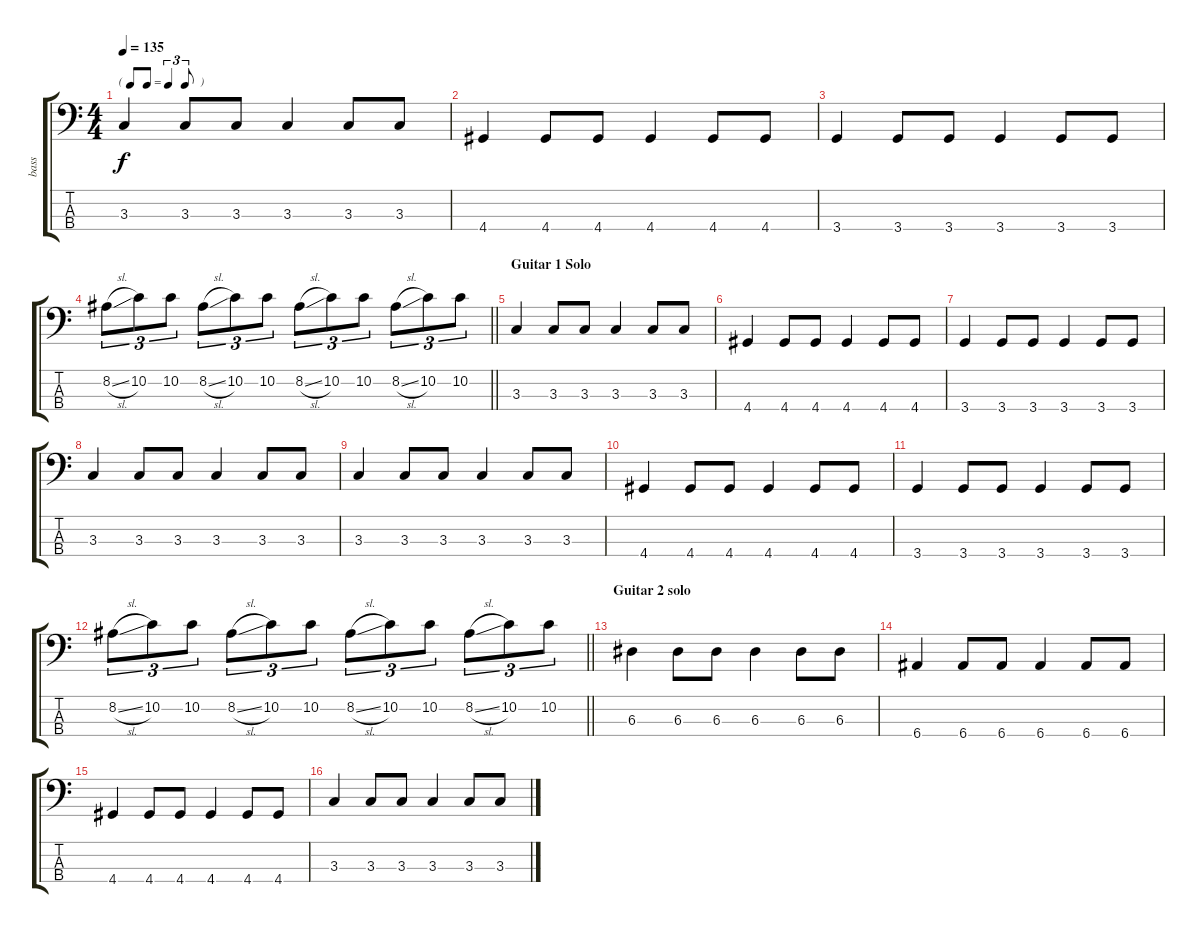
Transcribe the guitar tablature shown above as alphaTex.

\track ("bass" "bass") {instrument electricbassfinger}
\staff {score tabs}
\tuning (G2 D2 A1 E1) {hide}
\ts (4 4)
\tf triplet8th
\tempo 135
\clef f4
\ks c
3.3.4{dy f} 3.3.8 3.3.8 3.3.4 3.3.8 3.3.8 |
4.4.4 4.4.8 4.4.8 4.4.4 4.4.8 4.4.8 |
3.4.4 3.4.8 3.4.8 3.4.4 3.4.8 3.4.8 |
\barLineRight lightlight
8.2{sl}.8{tu (3 2)} 10.2.8{tu (3 2)} 10.2.8{tu (3 2)} 8.2{sl}.8{tu (3 2)} 10.2.8{tu (3 2)} 10.2.8{tu (3 2)} 8.2{sl}.8{tu (3 2)} 10.2.8{tu (3 2)} 10.2.8{tu (3 2)} 8.2{sl}.8{tu (3 2)} 10.2.8{tu (3 2)} 10.2.8{tu (3 2)} |
\section ("" "Guitar 1 Solo")
3.3.4 3.3.8 3.3.8 3.3.4 3.3.8 3.3.8 |
4.4.4 4.4.8 4.4.8 4.4.4 4.4.8 4.4.8 |
3.4.4 3.4.8 3.4.8 3.4.4 3.4.8 3.4.8 |
3.3.4 3.3.8 3.3.8 3.3.4 3.3.8 3.3.8 |
3.3.4 3.3.8 3.3.8 3.3.4 3.3.8 3.3.8 |
4.4.4 4.4.8 4.4.8 4.4.4 4.4.8 4.4.8 |
3.4.4 3.4.8 3.4.8 3.4.4 3.4.8 3.4.8 |
\barLineRight lightlight
8.2{sl}.8{tu (3 2)} 10.2.8{tu (3 2)} 10.2.8{tu (3 2)} 8.2{sl}.8{tu (3 2)} 10.2.8{tu (3 2)} 10.2.8{tu (3 2)} 8.2{sl}.8{tu (3 2)} 10.2.8{tu (3 2)} 10.2.8{tu (3 2)} 8.2{sl}.8{tu (3 2)} 10.2.8{tu (3 2)} 10.2.8{tu (3 2)} |
\section ("" "Guitar 2 solo")
6.3.4 6.3.8 6.3.8 6.3.4 6.3.8 6.3.8 |
6.4.4 6.4.8 6.4.8 6.4.4 6.4.8 6.4.8 |
4.4.4 4.4.8 4.4.8 4.4.4 4.4.8 4.4.8 |
3.3.4 3.3.8 3.3.8 3.3.4 3.3.8 3.3.8
